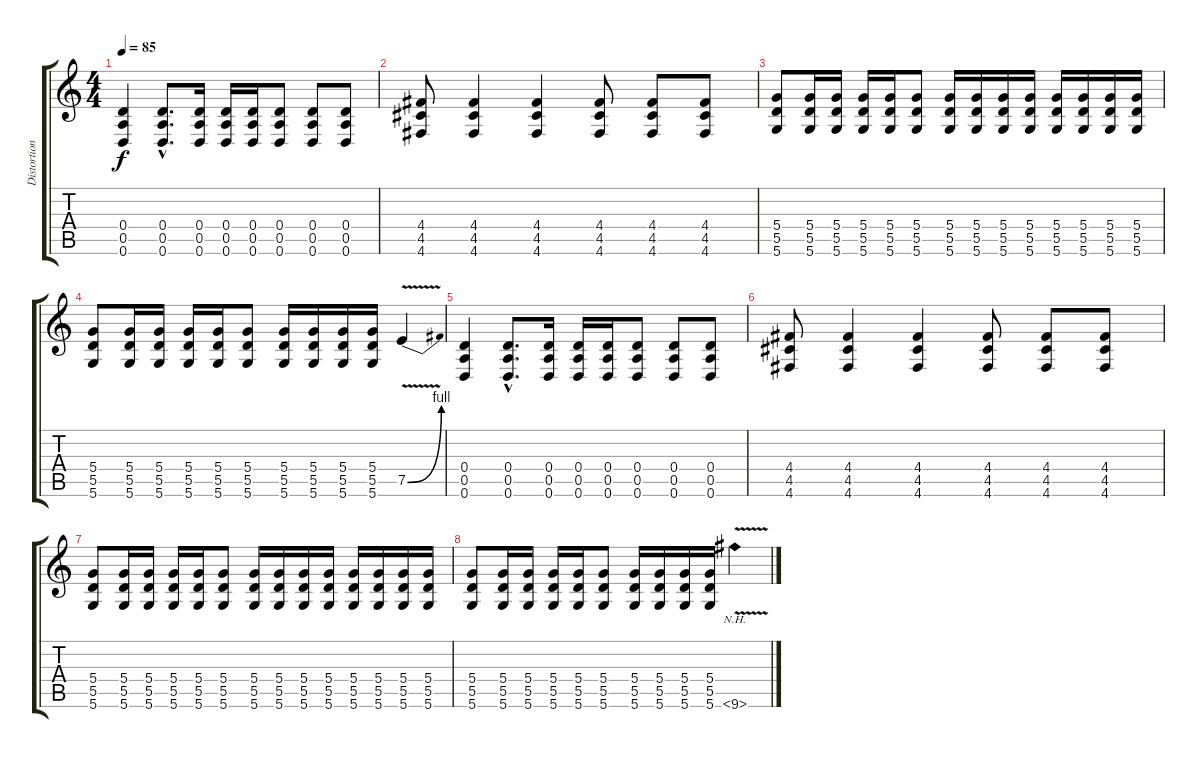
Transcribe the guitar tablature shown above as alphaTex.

\track ("Distortion Guitar" "Distortion") {instrument distortionguitar}
\staff {score tabs}
\tuning (E4 B3 G3 D3 A2 D2) {hide}
\ts (4 4)
\tempo 85
\clef g2
\ks c
(0.4 0.5 0.6).4{dy f} (0.4{hac} 0.5{hac} 0.6{hac}).8{d} (0.4 0.5 0.6).16 (0.4 0.5 0.6).16 (0.4 0.5 0.6).16 (0.4 0.5 0.6).8 (0.4 0.5 0.6).8 (0.4 0.5 0.6).8 |
(4.4 4.5 4.6).8 (4.4 4.5 4.6).4 (4.4 4.5 4.6).4 (4.4 4.5 4.6).8 (4.4 4.5 4.6).8 (4.4 4.5 4.6).8 |
(5.4 5.5 5.6).8 (5.4 5.5 5.6).16 (5.4 5.5 5.6).16 (5.4 5.5 5.6).16 (5.4 5.5 5.6).16 (5.4 5.5 5.6).8 (5.4 5.5 5.6).16 (5.4 5.5 5.6).16 (5.4 5.5 5.6).16 (5.4 5.5 5.6).16 (5.4 5.5 5.6).16 (5.4 5.5 5.6).16 (5.4 5.5 5.6).16 (5.4 5.5 5.6).16 |
(5.4 5.5 5.6).8 (5.4 5.5 5.6).16 (5.4 5.5 5.6).16 (5.4 5.5 5.6).16 (5.4 5.5 5.6).16 (5.4 5.5 5.6).8 (5.4 5.5 5.6).16 (5.4 5.5 5.6).16 (5.4 5.5 5.6).16 (5.4 5.5 5.6).16 7.5{be (bend 0 0 60 4) v}.4 |
(0.4 0.5 0.6).4 (0.4{hac} 0.5{hac} 0.6{hac}).8{d} (0.4 0.5 0.6).16 (0.4 0.5 0.6).16 (0.4 0.5 0.6).16 (0.4 0.5 0.6).8 (0.4 0.5 0.6).8 (0.4 0.5 0.6).8 |
(4.4 4.5 4.6).8 (4.4 4.5 4.6).4 (4.4 4.5 4.6).4 (4.4 4.5 4.6).8 (4.4 4.5 4.6).8 (4.4 4.5 4.6).8 |
(5.4 5.5 5.6).8 (5.4 5.5 5.6).16 (5.4 5.5 5.6).16 (5.4 5.5 5.6).16 (5.4 5.5 5.6).16 (5.4 5.5 5.6).8 (5.4 5.5 5.6).16 (5.4 5.5 5.6).16 (5.4 5.5 5.6).16 (5.4 5.5 5.6).16 (5.4 5.5 5.6).16 (5.4 5.5 5.6).16 (5.4 5.5 5.6).16 (5.4 5.5 5.6).16 |
(5.4 5.5 5.6).8 (5.4 5.5 5.6).16 (5.4 5.5 5.6).16 (5.4 5.5 5.6).16 (5.4 5.5 5.6).16 (5.4 5.5 5.6).8 (5.4 5.5 5.6).16 (5.4 5.5 5.6).16 (5.4 5.5 5.6).16 (5.4 5.5 5.6).16 9.6{nh v}.4
